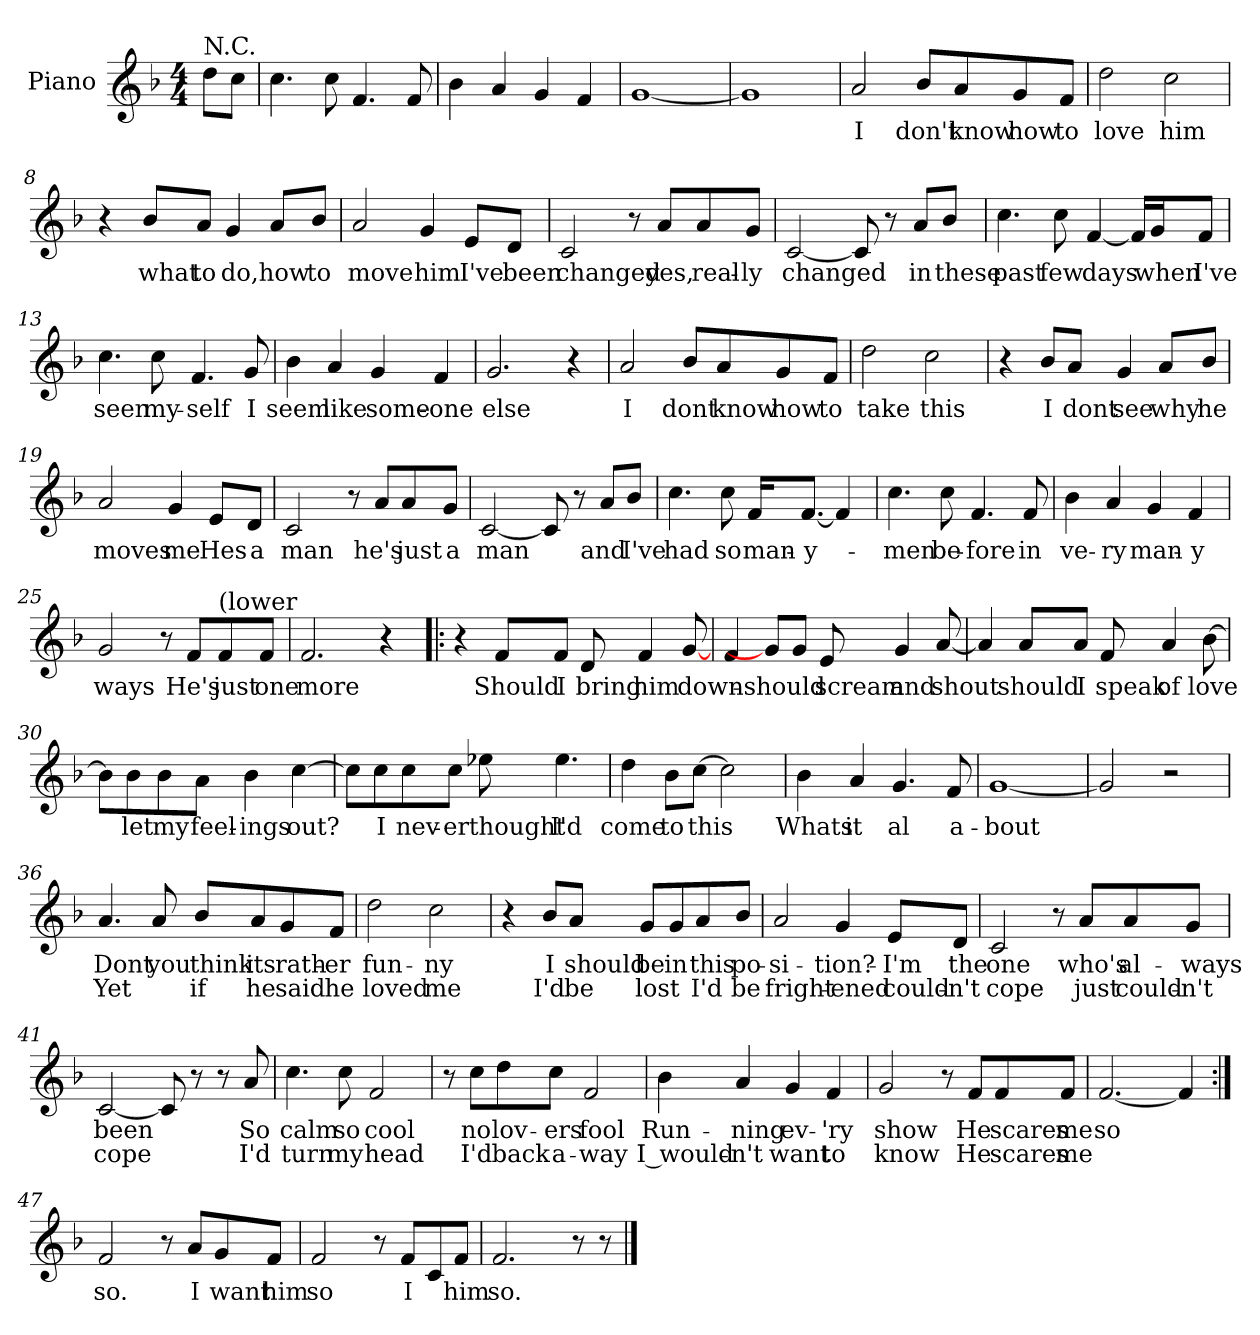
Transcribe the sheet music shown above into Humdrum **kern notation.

**kern	**text	**text
*part1	*part1	*part1
*staff1	*staff1	*staff1
*I"Piano	*	*
*I'Pno	*	*
*clefG2	*	*
*k[b-]	*	*
*F:	*	*
*M4/4	*	*
=1	=1	=1
!LO:TX:a:t=N.C.	!	!
8dd\L	.	.
8cc\J	.	.
=2	=2	=2
4.cc\	.	.
8cc\	.	.
4.f/	.	.
8f/	.	.
=3	=3	=3
4b-\	.	.
4a/	.	.
4g/	.	.
4f/	.	.
=4	=4	=4
[1g	.	.
=5	=5	=5
1g]	.	.
=6	=6	=6
2a/	I	.
8b-/L	don't	.
8a/	know	.
8g/	how	.
8f/J	to	.
=7	=7	=7
2dd\	love	.
2cc\	him	.
!!LO:LB:g=z
=8	=8	=8
4r	.	.
8b-/L	what	.
8a/J	to	.
4g/	do,	.
8a/L	how	.
8b-/J	to	.
=9	=9	=9
2a/	move	.
4g/	him	.
8e/L	I've	.
8d/J	been	.
=10	=10	=10
2c/	changed	.
8r	.	.
8a/L	yes,	.
8a/	real-	.
8g/J	-ly	.
!!LO:LB:g=z
=11	=11	=11
[2c/	changed	.
8c/]	.	.
8r	.	.
8a/L	in	.
8b-/J	these	.
=12	=12	=12
4.cc\	past	.
8cc\	few	.
[4f/	days	.
16f/L]	.	.
16g/	when	.
8f/J	I've	.
=13	=13	=13
4.cc\	seen	.
8cc\	my-	.
4.f/	-self	.
8g/	I	.
=14	=14	=14
4b-\	seem	.
4a/	like	.
4g/	some-	.
4f/	-one	.
!!LO:LB:g=z
=15	=15	=15
2.g/	else	.
4r	.	.
=16	=16	=16
2a/	I	.
8b-/L	dont	.
8a/	know	.
8g/	how	.
8f/J	to	.
=17	=17	=17
2dd\	take	.
2cc\	this	.
=18	=18	=18
4r	.	.
8b-/L	I	.
8a/J	dont	.
4g/	see	.
8a/L	why	.
8b-/J	he	.
=19	=19	=19
2a/	moves	.
4g/	me	.
8e/L	Hes	.
8d/J	a	.
!!LO:LB:g=z
=20	=20	=20
2c/	man	.
8r	.	.
8a/L	he's	.
8a/	just	.
8g/J	a	.
=21	=21	=21
[2c/	man	.
8c/]	.	.
8r	.	.
8a/L	and	.
8b-/J	I've	.
=22	=22	=22
4.cc\	had	.
8cc\	so	.
16f/L	man-	.
[8.f/J	-y-	.
4f/]	.	.
=23	=23	=23
4.cc\	men	.
8cc\	be-	.
4.f/	-fore	.
8f/	in	.
=24	=24	=24
4b-\	ve-	.
4a/	-ry	.
4g/	man-	.
4f/	-y	.
!!LO:LB:g=z
=25	=25	=25
2g/	ways	.
8r	.	.
8f/L	He's	.
!LO:TX:a:t=(lower	!	!
8f/	just	.
8f/J	one	.
=26	=26	=26
2.f/	more	.
4r	.	.
=27!|:	=27!|:	=27!|:
4r	.	.
8f/L	Should	.
8f/J	I	.
8d/	bring	.
4f/	him	.
[8g/	down-	.
!!LO:LB:g=z
=28	=28	=28
4f/	.	.
8g/L]	-should	.
8g/J	.	.
8e/	scream	.
4g/	and	.
[8a/	shout	.
=29	=29	=29
4a/]	.	.
8a/L	should	.
8a/J	I	.
8f/	speak	.
4a/	of	.
[8b-\	love	.
=30	=30	=30
8b-\L]	.	.
8b-\	let	.
8b-\	my	.
8a\J	feel-	.
4b-\	-ings	.
[4cc\	out?	.
!!LO:LB:g=z
=31	=31	=31
8cc\L]	.	.
8cc\	I	.
8cc\	nev-	.
8cc\J	-er	.
8ee-X\	thought	.
4.ee-\	I'd	.
=32	=32	=32
4dd\	come	.
8b-\L	to	.
[8cc\J	this	.
2cc\]	.	.
=33	=33	=33
4b-\	Whats	.
4a/	it	.
4.g/	al	.
8f/	a-	.
=34	=34	=34
[1g	-bout	.
=35	=35	=35
2g/]	.	.
2r	.	.
!!LO:PB:g=z
=36	=36	=36
4.a/	Dont	Yet
8a/	you	.
8b-/L	think	if
8a/	its	he
8g/	rath-	said
8f/J	-er	he
=37	=37	=37
2dd\	fun-	loved
2cc\	-ny	me
=38	=38	=38
4r	.	.
8b-/L	I	I'd
8a/J	should	be
8g/L	be	lost
8g/	in	.
8a/	this	I'd
8b-/J	po-	be
!!LO:LB:g=z
=39	=39	=39
2a/	si-	fright-
4g/	-tion?-	-ened
8e/L	I'm	could-
8d/J	the	-n't
=40	=40	=40
2c/	one	cope
8r	.	.
8a/L	who's	just
8a/	al-	could-
8g/J	-ways	-n't
=41	=41	=41
[2c/	been	cope
8c/]	.	.
8r	.	.
8r	.	.
8a/	So	I'd
=42	=42	=42
4.cc\	calm	turn
8cc\	so	my
2f/	cool	head
!!LO:LB:g=z
=43	=43	=43
8r	.	.
8cc\L	no	I'd
8dd\	lov-	back
8cc\J	-ers	a-
2f/	fool	-way
=44	=44	=44
4b-\	Run-	I would-
4a/	-ning	-n't
4g/	ev-	want
4f/	-'ry	to
=45	=45	=45
2g/	show	know
8r	.	.
8f/L	He	He
8f/	scares	scares
8f/J	me	me
=46	=46	=46
[2.f/	so	.
4f/]	.	.
!!LO:LB:g=z
=47:|!	=47:|!	=47:|!
2f/	so.	.
8r	.	.
8a/L	I	.
8g/	want	.
8f/J	him	.
=48	=48	=48
2f/	so	.
8r	.	.
8f/L	I	.
8c/	.	.
8f/J	him	.
=49	=49	=49
2.f/	so.	.
8r	.	.
8r	.	.
==	==	==
*-	*-	*-
